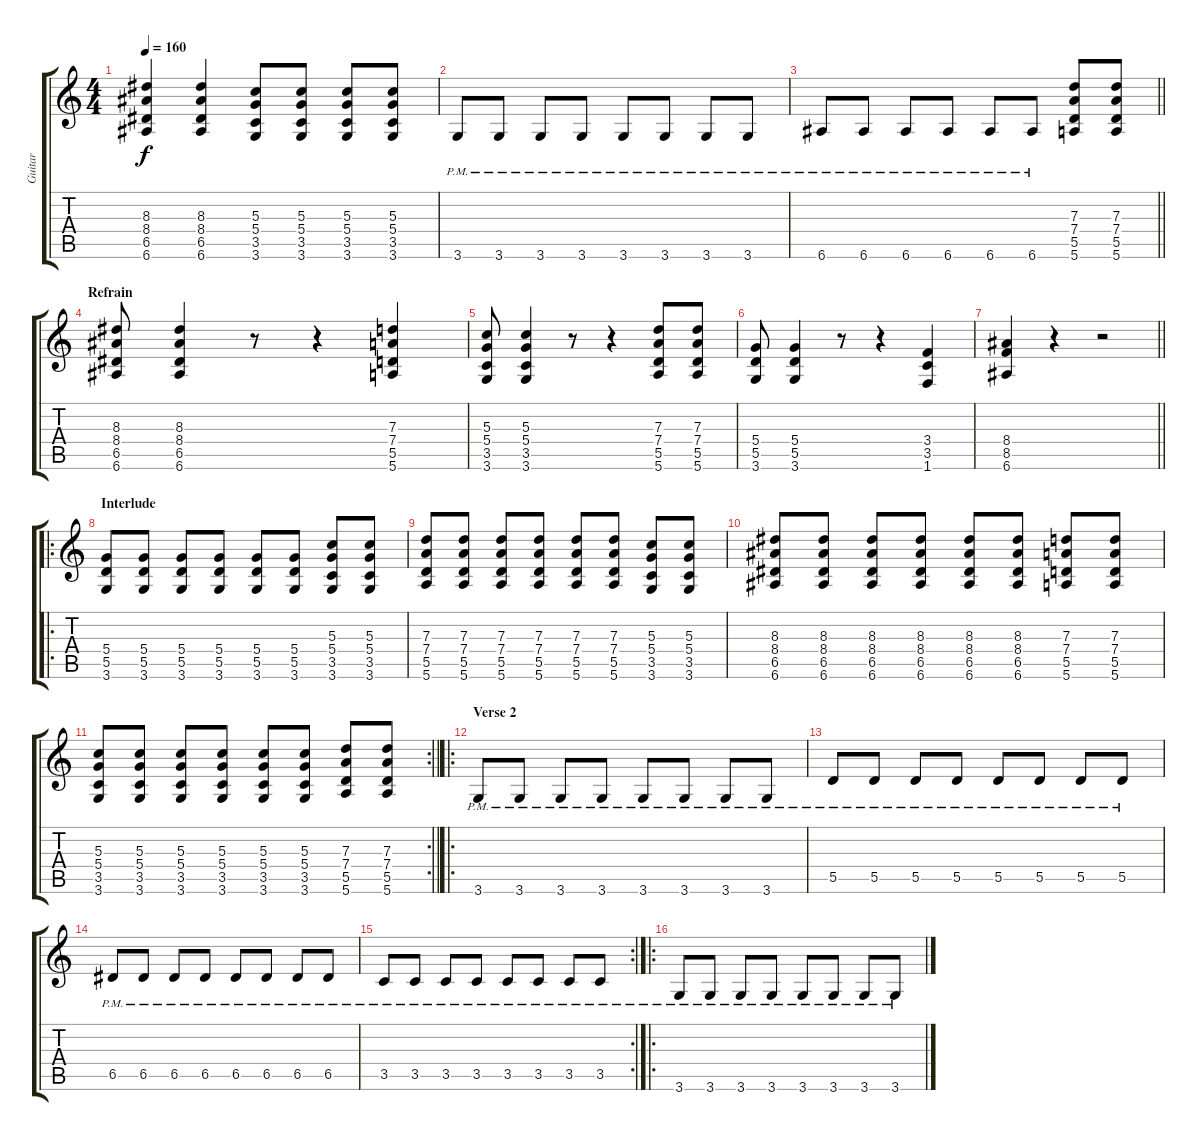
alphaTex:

\track ("Guitar" "Guitar") {instrument distortionguitar}
\staff {score tabs}
\tuning (E4 B3 G3 D3 A2 E2) {hide}
\ts (4 4)
\tempo 160
\clef g2
\ks c
(8.3 8.4 6.5 6.6).4{dy f} (8.3 8.4 6.5 6.6).4 (5.3 5.4 3.5 3.6).8 (5.3 5.4 3.5 3.6).8 (5.3 5.4 3.5 3.6).8 (5.3 5.4 3.5 3.6).8 |
3.6{pm}.8 3.6{pm}.8 3.6{pm}.8 3.6{pm}.8 3.6{pm}.8 3.6{pm}.8 3.6{pm}.8 3.6{pm}.8 |
\barLineRight lightlight
6.6{pm}.8 6.6{pm}.8 6.6{pm}.8 6.6{pm}.8 6.6{pm}.8 6.6{pm}.8 (7.3 7.4 5.5 5.6).8 (7.3 7.4 5.5 5.6).8 |
\section ("" "Refrain")
(8.3 8.4 6.5 6.6).8 (8.3 8.4 6.5 6.6).4 r.8 r.4 (7.3 7.4 5.5 5.6).4 |
(5.3 5.4 3.5 3.6).8 (5.3 5.4 3.5 3.6).4 r.8 r.4 (7.3 7.4 5.5 5.6).8 (7.3 7.4 5.5 5.6).8 |
(5.4 5.5 3.6).8 (5.4 5.5 3.6).4 r.8 r.4 (3.4 3.5 1.6).4 |
\barLineRight lightlight
(8.4 8.5 6.6).4 r.4 r.2 |
\ro
\section ("" "Interlude")
(5.4 5.5 3.6).8 (5.4 5.5 3.6).8 (5.4 5.5 3.6).8 (5.4 5.5 3.6).8 (5.4 5.5 3.6).8 (5.4 5.5 3.6).8 (5.3 5.4 3.5 3.6).8 (5.3 5.4 3.5 3.6).8 |
(7.3 7.4 5.5 5.6).8 (7.3 7.4 5.5 5.6).8 (7.3 7.4 5.5 5.6).8 (7.3 7.4 5.5 5.6).8 (7.3 7.4 5.5 5.6).8 (7.3 7.4 5.5 5.6).8 (5.3 5.4 3.5 3.6).8 (5.3 5.4 3.5 3.6).8 |
(8.3 8.4 6.5 6.6).8 (8.3 8.4 6.5 6.6).8 (8.3 8.4 6.5 6.6).8 (8.3 8.4 6.5 6.6).8 (8.3 8.4 6.5 6.6).8 (8.3 8.4 6.5 6.6).8 (7.3 7.4 5.5 5.6).8 (7.3 7.4 5.5 5.6).8 |
\rc 2
\barLineRight lightlight
(5.3 5.4 3.5 3.6).8 (5.3 5.4 3.5 3.6).8 (5.3 5.4 3.5 3.6).8 (5.3 5.4 3.5 3.6).8 (5.3 5.4 3.5 3.6).8 (5.3 5.4 3.5 3.6).8 (7.3 7.4 5.5 5.6).8 (7.3 7.4 5.5 5.6).8 |
\ro
\section ("" "Verse 2")
3.6{pm}.8 3.6{pm}.8 3.6{pm}.8 3.6{pm}.8 3.6{pm}.8 3.6{pm}.8 3.6{pm}.8 3.6{pm}.8 |
5.5{pm}.8 5.5{pm}.8 5.5{pm}.8 5.5{pm}.8 5.5{pm}.8 5.5{pm}.8 5.5{pm}.8 5.5{pm}.8 |
6.5{pm}.8 6.5{pm}.8 6.5{pm}.8 6.5{pm}.8 6.5{pm}.8 6.5{pm}.8 6.5{pm}.8 6.5{pm}.8 |
\rc 2
3.5{pm}.8 3.5{pm}.8 3.5{pm}.8 3.5{pm}.8 3.5{pm}.8 3.5{pm}.8 3.5{pm}.8 3.5{pm}.8 |
\ro
3.6{pm}.8 3.6{pm}.8 3.6{pm}.8 3.6{pm}.8 3.6{pm}.8 3.6{pm}.8 3.6{pm}.8 3.6{pm}.8
